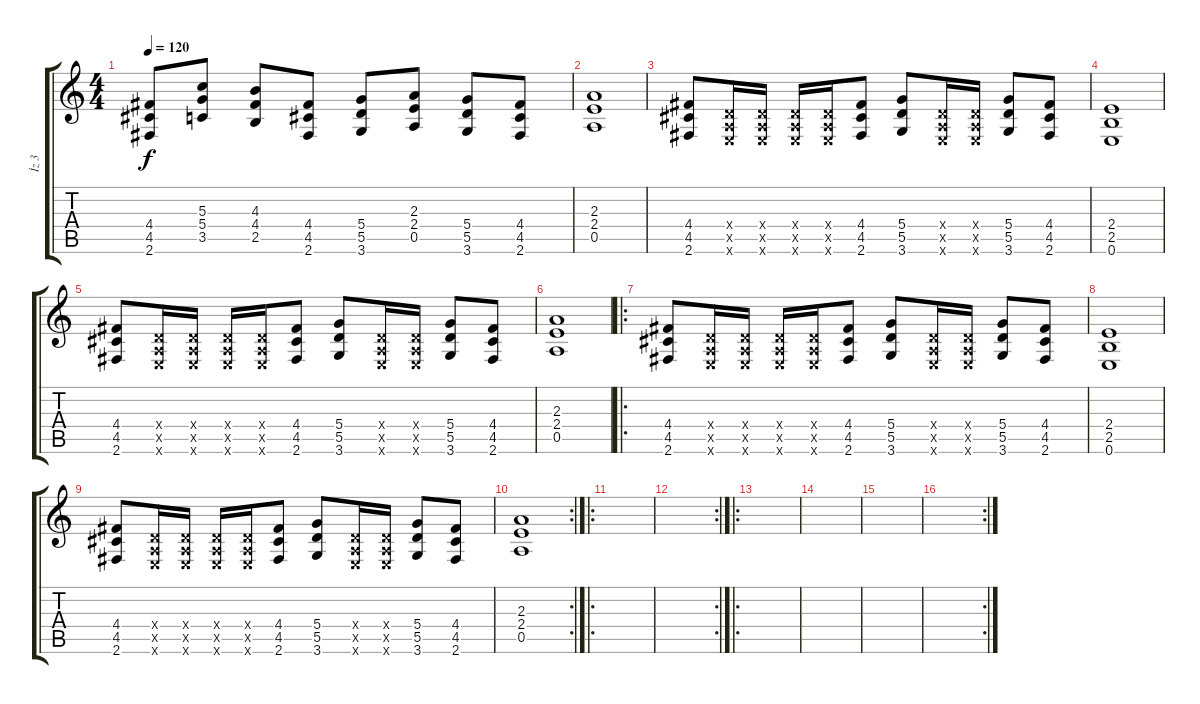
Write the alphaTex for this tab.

\track ("İz 3" "İz 3") {instrument distortionguitar}
\staff {score tabs}
\tuning (E4 B3 G3 D3 A2 E2) {hide}
\ts (4 4)
\tempo 120
\clef g2
\ks c
(4.4 4.5 2.6).8{dy f} (5.3 5.4 3.5).8 (4.3 4.4 2.5).8 (4.4 4.5 2.6).8 (5.4 5.5 3.6).8 (2.3 2.4 0.5).8 (5.4 5.5 3.6).8 (4.4 4.5 2.6).8 |
(2.3 2.4 0.5).1 |
(4.4 4.5 2.6).8 (0.4{x} 0.5{x} 0.6{x}).16 (0.4{x} 0.5{x} 0.6{x}).16 (0.4{x} 0.5{x} 0.6{x}).16 (0.4{x} 0.5{x} 0.6{x}).16 (4.4 4.5 2.6).8 (5.4 5.5 3.6).8 (0.4{x} 0.5{x} 0.6{x}).16 (0.4{x} 0.5{x} 0.6{x}).16 (5.4 5.5 3.6).8 (4.4 4.5 2.6).8 |
(2.4 2.5 0.6).1 |
(4.4 4.5 2.6).8 (0.4{x} 0.5{x} 0.6{x}).16 (0.4{x} 0.5{x} 0.6{x}).16 (0.4{x} 0.5{x} 0.6{x}).16 (0.4{x} 0.5{x} 0.6{x}).16 (4.4 4.5 2.6).8 (5.4 5.5 3.6).8 (0.4{x} 0.5{x} 0.6{x}).16 (0.4{x} 0.5{x} 0.6{x}).16 (5.4 5.5 3.6).8 (4.4 4.5 2.6).8 |
(2.3 2.4 0.5).1 |
\ro
(4.4 4.5 2.6).8 (0.4{x} 0.5{x} 0.6{x}).16 (0.4{x} 0.5{x} 0.6{x}).16 (0.4{x} 0.5{x} 0.6{x}).16 (0.4{x} 0.5{x} 0.6{x}).16 (4.4 4.5 2.6).8 (5.4 5.5 3.6).8 (0.4{x} 0.5{x} 0.6{x}).16 (0.4{x} 0.5{x} 0.6{x}).16 (5.4 5.5 3.6).8 (4.4 4.5 2.6).8 |
(2.4 2.5 0.6).1 |
(4.4 4.5 2.6).8 (0.4{x} 0.5{x} 0.6{x}).16 (0.4{x} 0.5{x} 0.6{x}).16 (0.4{x} 0.5{x} 0.6{x}).16 (0.4{x} 0.5{x} 0.6{x}).16 (4.4 4.5 2.6).8 (5.4 5.5 3.6).8 (0.4{x} 0.5{x} 0.6{x}).16 (0.4{x} 0.5{x} 0.6{x}).16 (5.4 5.5 3.6).8 (4.4 4.5 2.6).8 |
\rc 2
(2.3 2.4 0.5).1 |
\ro
|
\rc 2
|
\ro
|
|
|
\rc 2
